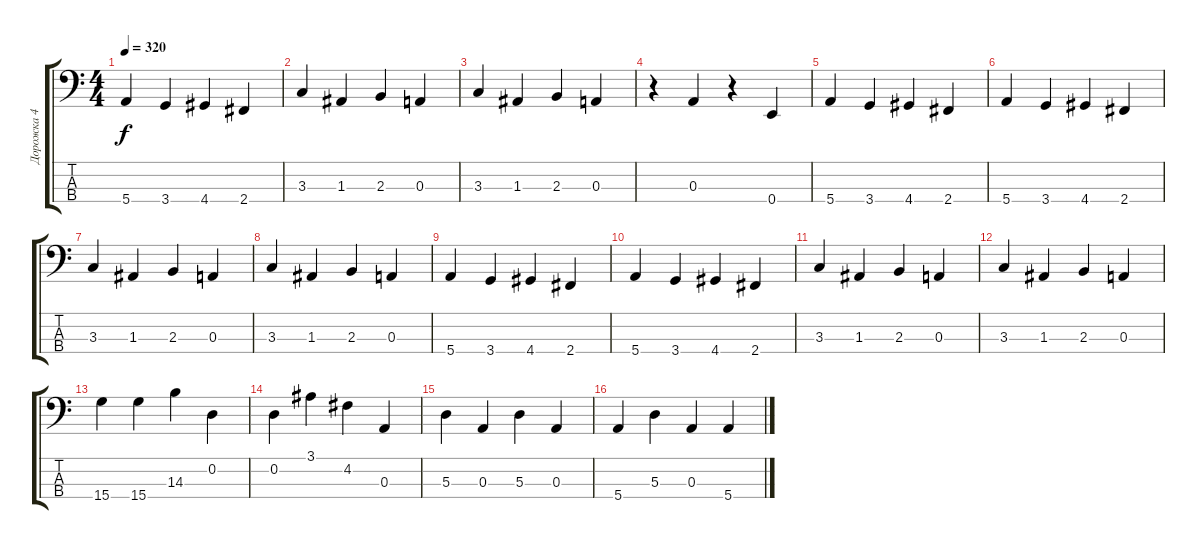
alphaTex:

\track ("Дорожка 4" "Дорожка 4") {instrument electricbassfinger}
\staff {score tabs}
\tuning (G2 D2 A1 E1) {hide}
\ts (4 4)
\tempo 320
\clef f4
\ks c
5.4.4{dy f} 3.4.4 4.4.4 2.4.4 |
3.3.4 1.3.4 2.3.4 0.3.4 |
3.3.4 1.3.4 2.3.4 0.3.4 |
r.4 0.3.4 r.4 0.4.4 |
5.4.4 3.4.4 4.4.4 2.4.4 |
5.4.4 3.4.4 4.4.4 2.4.4 |
3.3.4 1.3.4 2.3.4 0.3.4 |
3.3.4 1.3.4 2.3.4 0.3.4 |
5.4.4 3.4.4 4.4.4 2.4.4 |
5.4.4 3.4.4 4.4.4 2.4.4 |
3.3.4 1.3.4 2.3.4 0.3.4 |
3.3.4 1.3.4 2.3.4 0.3.4 |
15.4.4 15.4.4 14.3.4 0.2.4 |
0.2.4 3.1.4 4.2.4 0.3.4 |
5.3.4 0.3.4 5.3.4 0.3.4 |
5.4.4 5.3.4 0.3.4 5.4.4
